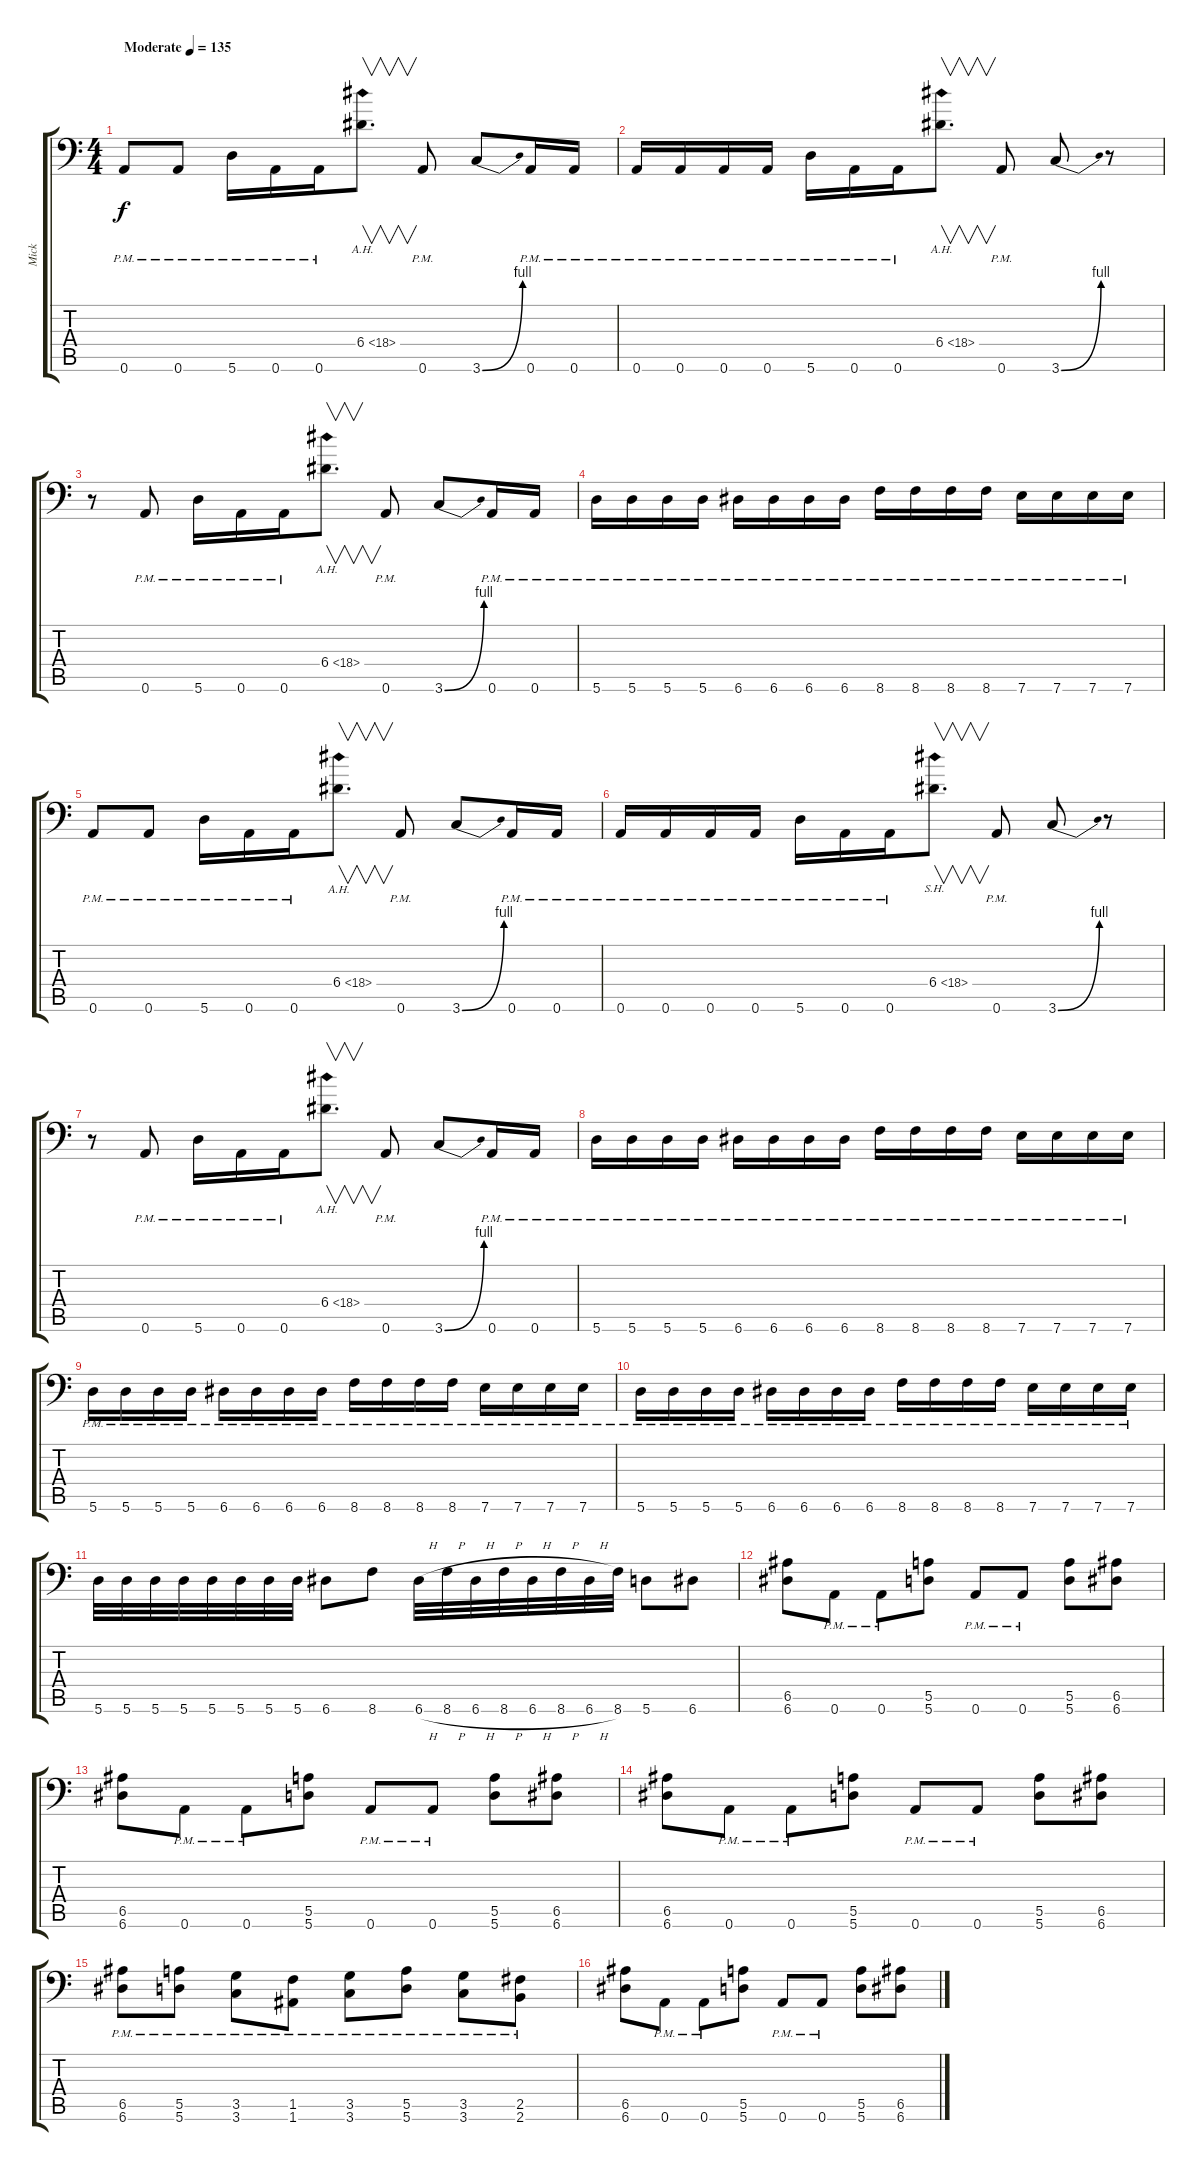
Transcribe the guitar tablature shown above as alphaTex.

\track ("Mick" "Mick") {instrument distortionguitar}
\staff {score tabs}
\tuning (B3 Gb3 D3 A2 E2 A1) {hide}
\ts (4 4)
\tempo (135 "Moderate")
\clef f4
\ks c
0.6{pm}.8{dy f instrument distortionguitar} 0.6{pm}.8 5.6{pm}.16 0.6{pm}.16 0.6{pm}.16 6.4{ah 12}.8{v d} 0.6{pm}.8 3.6{be (bend 0 0 60 4)}.8 0.6{pm}.16 0.6{pm}.16 |
0.6{pm}.16 0.6{pm}.16 0.6{pm}.16 0.6{pm}.16 5.6{pm}.16 0.6{pm}.16 0.6{pm}.16 6.4{ah 12}.8{v d} 0.6{pm}.8 3.6{be (bend 0 0 60 4)}.8 r.8 |
r.8 0.6{pm}.8 5.6{pm}.16 0.6{pm}.16 0.6{pm}.16 6.4{ah 12}.8{v d} 0.6{pm}.8 3.6{be (bend 0 0 60 4)}.8 0.6{pm}.16 0.6{pm}.16 |
5.6{pm}.16 5.6{pm}.16 5.6{pm}.16 5.6{pm}.16 6.6{pm}.16 6.6{pm}.16 6.6{pm}.16 6.6{pm}.16 8.6{pm}.16 8.6{pm}.16 8.6{pm}.16 8.6{pm}.16 7.6{pm}.16 7.6{pm}.16 7.6{pm}.16 7.6{pm}.16 |
0.6{pm}.8 0.6{pm}.8 5.6{pm}.16 0.6{pm}.16 0.6{pm}.16 6.4{ah 12}.8{v d} 0.6{pm}.8 3.6{be (bend 0 0 60 4)}.8 0.6{pm}.16 0.6{pm}.16 |
0.6{pm}.16 0.6{pm}.16 0.6{pm}.16 0.6{pm}.16 5.6{pm}.16 0.6{pm}.16 0.6{pm}.16 6.4{sh 12}.8{v d} 0.6{pm}.8 3.6{be (bend 0 0 60 4)}.8 r.8 |
r.8 0.6{pm}.8 5.6{pm}.16 0.6{pm}.16 0.6{pm}.16 6.4{ah 12}.8{v d} 0.6{pm}.8 3.6{be (bend 0 0 60 4)}.8 0.6{pm}.16 0.6{pm}.16 |
5.6{pm}.16 5.6{pm}.16 5.6{pm}.16 5.6{pm}.16 6.6{pm}.16 6.6{pm}.16 6.6{pm}.16 6.6{pm}.16 8.6{pm}.16 8.6{pm}.16 8.6{pm}.16 8.6{pm}.16 7.6{pm}.16 7.6{pm}.16 7.6{pm}.16 7.6{pm}.16 |
5.6{pm}.16 5.6{pm}.16 5.6{pm}.16 5.6{pm}.16 6.6{pm}.16 6.6{pm}.16 6.6{pm}.16 6.6{pm}.16 8.6{pm}.16 8.6{pm}.16 8.6{pm}.16 8.6{pm}.16 7.6{pm}.16 7.6{pm}.16 7.6{pm}.16 7.6{pm}.16 |
5.6{pm}.16 5.6{pm}.16 5.6{pm}.16 5.6{pm}.16 6.6{pm}.16 6.6{pm}.16 6.6{pm}.16 6.6{pm}.16 8.6{pm}.16 8.6{pm}.16 8.6{pm}.16 8.6{pm}.16 7.6{pm}.16 7.6{pm}.16 7.6{pm}.16 7.6{pm}.16 |
5.6.32 5.6.32 5.6.32 5.6.32 5.6.32 5.6.32 5.6.32 5.6.32 6.6.8 8.6.8 6.6{h}.32 8.6{h}.32 6.6{h}.32 8.6{h}.32 6.6{h}.32 8.6{h}.32 6.6{h}.32 8.6.32 5.6.8 6.6.8 |
(6.5 6.6).8 0.6{pm}.8 0.6{pm}.8 (5.5 5.6).8 0.6{pm}.8 0.6{pm}.8 (5.5 5.6).8 (6.5 6.6).8 |
(6.5 6.6).8 0.6{pm}.8 0.6{pm}.8 (5.5 5.6).8 0.6{pm}.8 0.6{pm}.8 (5.5 5.6).8 (6.5 6.6).8 |
(6.5 6.6).8 0.6{pm}.8 0.6{pm}.8 (5.5 5.6).8 0.6{pm}.8 0.6{pm}.8 (5.5 5.6).8 (6.5 6.6).8 |
(6.5{pm} 6.6{pm}).8 (5.5{pm} 5.6{pm}).8 (3.5{pm} 3.6{pm}).8 (1.5{pm} 1.6{pm}).8 (3.5{pm} 3.6{pm}).8 (5.5{pm} 5.6{pm}).8 (3.5{pm} 3.6{pm}).8 (2.5{pm} 2.6{pm}).8 |
(6.5 6.6).8 0.6{pm}.8 0.6{pm}.8 (5.5 5.6).8 0.6{pm}.8 0.6{pm}.8 (5.5 5.6).8 (6.5 6.6).8
